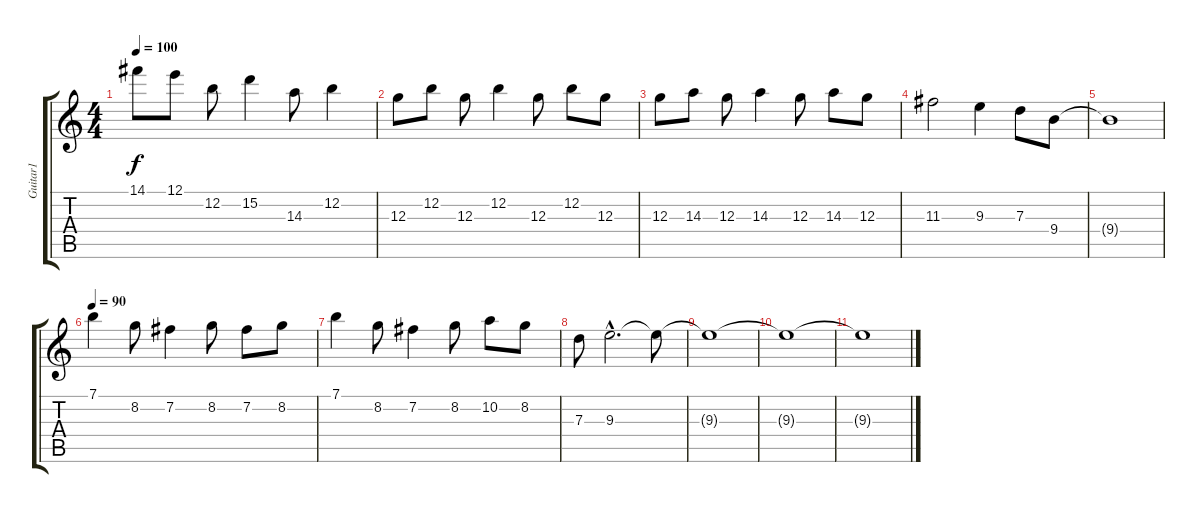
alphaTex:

\track ("Guitar1" "Guitar1") {instrument electricguitarclean}
\staff {score tabs}
\tuning (E4 B3 G3 D3 A2 E2) {hide}
\ts (4 4)
\tempo 100
\clef g2
\ks c
14.1.8{dy f} 12.1.8 12.2.8 15.2.4 14.3.8 12.2.4 |
12.3.8 12.2.8 12.3.8 12.2.4 12.3.8 12.2.8 12.3.8 |
12.3.8 14.3.8 12.3.8 14.3.4 12.3.8 14.3.8 12.3.8 |
11.3.2 9.3.4 7.3.8 9.4.8 |
9.4{t}.1{volume 6} |
\tempo 90
7.1.4{volume 13} 8.2.8 7.2.4 8.2.8 7.2.8 8.2.8 |
7.1.4 8.2.8 7.2.4 8.2.8 10.2.8 8.2.8 |
7.3.8 9.3{hac}.2{d} 9.3{t}.8 |
9.3{t}.1{volume 0} |
9.3{t}.1 |
9.3{t}.1
